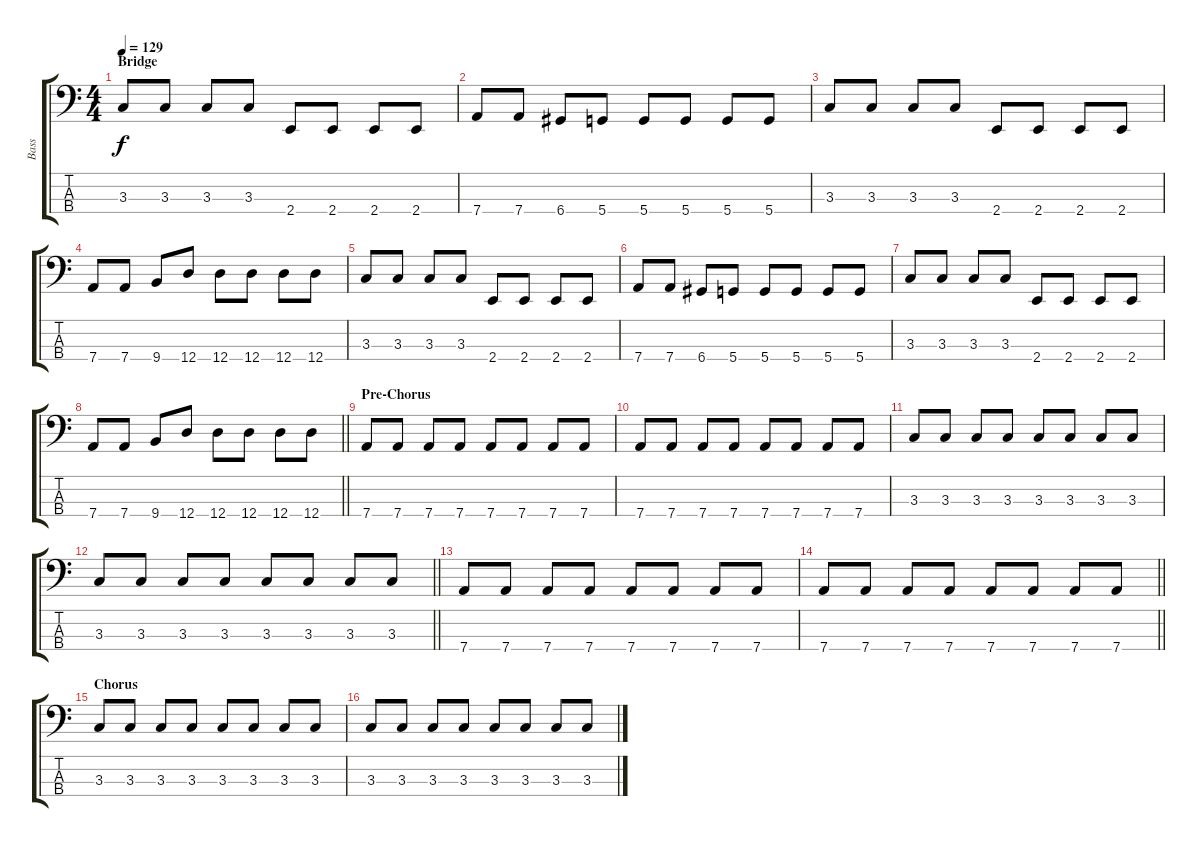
\track ("Bass" "Bass") {instrument electricbassfinger}
\staff {score tabs}
\tuning (G2 D2 A1 D1) {hide}
\ts (4 4)
\section ("" "Bridge")
\tempo 129
\clef f4
\ks c
3.3.8{dy f} 3.3.8 3.3.8 3.3.8 2.4.8 2.4.8 2.4.8 2.4.8 |
7.4.8 7.4.8 6.4.8 5.4.8 5.4.8 5.4.8 5.4.8 5.4.8 |
3.3.8 3.3.8 3.3.8 3.3.8 2.4.8 2.4.8 2.4.8 2.4.8 |
7.4.8 7.4.8 9.4.8 12.4.8 12.4.8 12.4.8 12.4.8 12.4.8 |
3.3.8 3.3.8 3.3.8 3.3.8 2.4.8 2.4.8 2.4.8 2.4.8 |
7.4.8 7.4.8 6.4.8 5.4.8 5.4.8 5.4.8 5.4.8 5.4.8 |
3.3.8 3.3.8 3.3.8 3.3.8 2.4.8 2.4.8 2.4.8 2.4.8 |
\barLineRight lightlight
7.4.8 7.4.8 9.4.8 12.4.8 12.4.8 12.4.8 12.4.8 12.4.8 |
\section ("" "Pre-Chorus")
7.4.8 7.4.8 7.4.8 7.4.8 7.4.8 7.4.8 7.4.8 7.4.8 |
7.4.8 7.4.8 7.4.8 7.4.8 7.4.8 7.4.8 7.4.8 7.4.8 |
3.3.8 3.3.8 3.3.8 3.3.8 3.3.8 3.3.8 3.3.8 3.3.8 |
\barLineRight lightlight
3.3.8 3.3.8 3.3.8 3.3.8 3.3.8 3.3.8 3.3.8 3.3.8 |
7.4.8 7.4.8 7.4.8 7.4.8 7.4.8 7.4.8 7.4.8 7.4.8 |
\barLineRight lightlight
7.4.8 7.4.8 7.4.8 7.4.8 7.4.8 7.4.8 7.4.8 7.4.8 |
\section ("" "Chorus")
3.3.8 3.3.8 3.3.8 3.3.8 3.3.8 3.3.8 3.3.8 3.3.8 |
3.3.8 3.3.8 3.3.8 3.3.8 3.3.8 3.3.8 3.3.8 3.3.8
